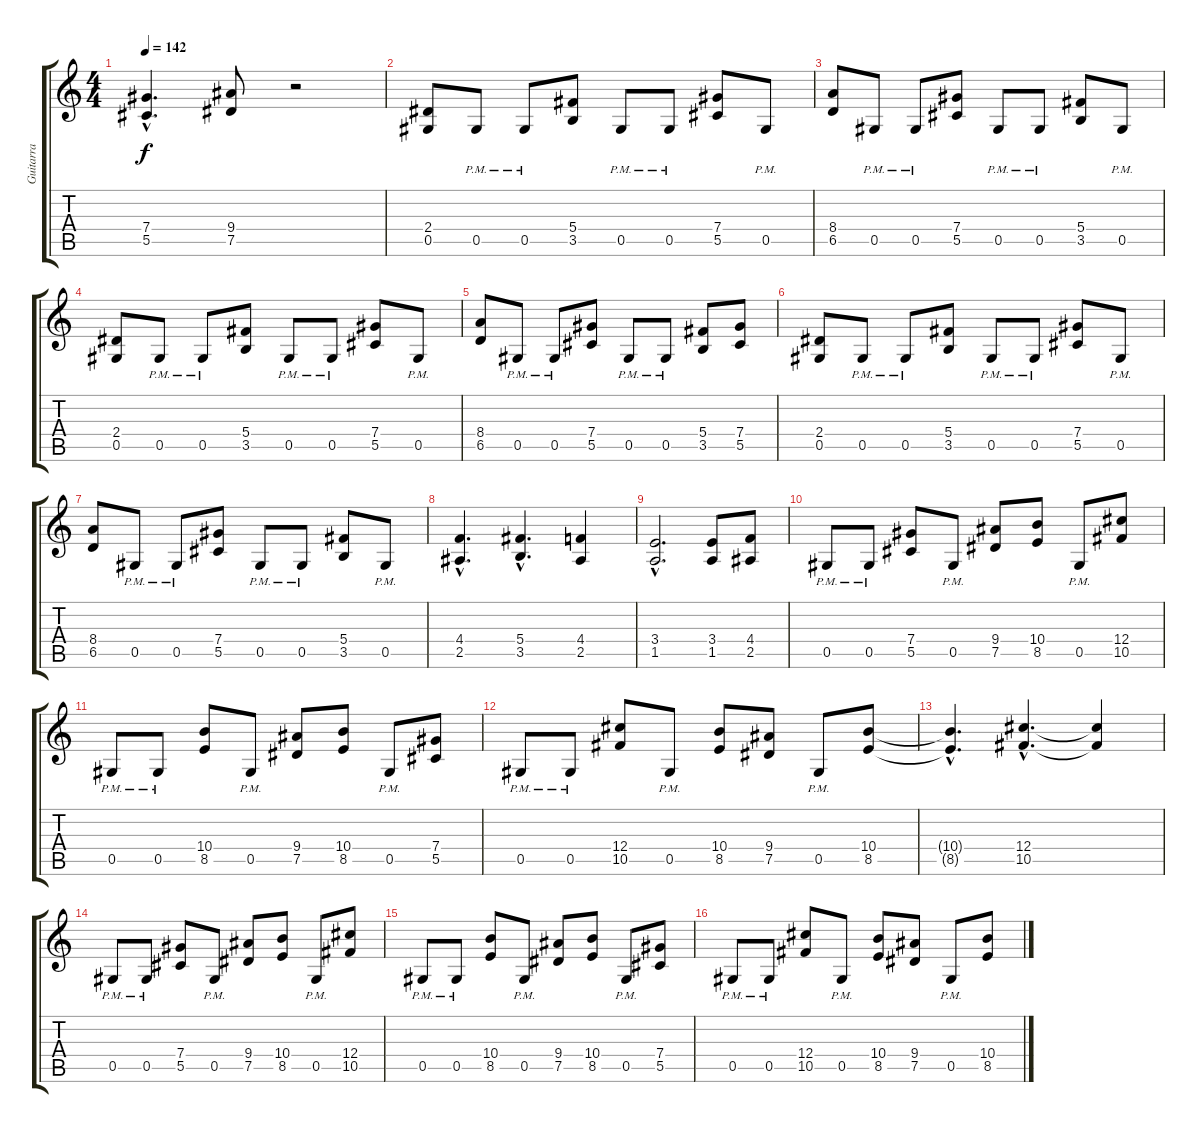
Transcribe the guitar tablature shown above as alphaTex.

\track ("Guitarra" "Guitarra") {instrument distortionguitar}
\staff {score tabs}
\tuning (Eb4 Bb3 Gb3 Db3 Ab2 Eb2) {hide}
\ts (4 4)
\tempo 142
\clef g2
\ks c
(7.4{hac t} 5.5{hac t}).4{d dy f} (9.4 7.5).8 r.2 |
(2.4 0.5).8 0.5{pm}.8 0.5{pm}.8 (5.4 3.5).8 0.5{pm}.8 0.5{pm}.8 (7.4 5.5).8 0.5{pm}.8 |
(8.4 6.5).8 0.5{pm}.8 0.5{pm}.8 (7.4 5.5).8 0.5{pm}.8 0.5{pm}.8 (5.4 3.5).8 0.5{pm}.8 |
(2.4 0.5).8 0.5{pm}.8 0.5{pm}.8 (5.4 3.5).8 0.5{pm}.8 0.5{pm}.8 (7.4 5.5).8 0.5{pm}.8 |
(8.4 6.5).8 0.5{pm}.8 0.5{pm}.8 (7.4 5.5).8 0.5{pm}.8 0.5{pm}.8 (5.4 3.5).8 (7.4 5.5).8 |
(2.4 0.5).8 0.5{pm}.8 0.5{pm}.8 (5.4 3.5).8 0.5{pm}.8 0.5{pm}.8 (7.4 5.5).8 0.5{pm}.8 |
(8.4 6.5).8 0.5{pm}.8 0.5{pm}.8 (7.4 5.5).8 0.5{pm}.8 0.5{pm}.8 (5.4 3.5).8 0.5{pm}.8 |
(4.4{hac} 2.5{hac}).4{d} (5.4{hac} 3.5{hac}).4{d} (4.4 2.5).4 |
(3.4{hac} 1.5{hac}).2{d} (3.4 1.5).8 (4.4 2.5).8 |
0.5{pm}.8 0.5{pm}.8 (7.4 5.5).8 0.5{pm}.8 (9.4 7.5).8 (10.4 8.5).8 0.5{pm}.8 (12.4 10.5).8 |
0.5{pm}.8 0.5{pm}.8 (10.4 8.5).8 0.5{pm}.8 (9.4 7.5).8 (10.4 8.5).8 0.5{pm}.8 (7.4 5.5).8 |
0.5{pm}.8 0.5{pm}.8 (12.4 10.5).8 0.5{pm}.8 (10.4 8.5).8 (9.4 7.5).8 0.5{pm}.8 (10.4 8.5).8 |
(10.4{hac t} 8.5{hac t}).4{d} (12.4{hac} 10.5{hac}).4{d} (12.4{t} 10.5{t}).4 |
0.5{pm}.8 0.5{pm}.8 (7.4 5.5).8 0.5{pm}.8 (9.4 7.5).8 (10.4 8.5).8 0.5{pm}.8 (12.4 10.5).8 |
0.5{pm}.8 0.5{pm}.8 (10.4 8.5).8 0.5{pm}.8 (9.4 7.5).8 (10.4 8.5).8 0.5{pm}.8 (7.4 5.5).8 |
0.5{pm}.8 0.5{pm}.8 (12.4 10.5).8 0.5{pm}.8 (10.4 8.5).8 (9.4 7.5).8 0.5{pm}.8 (10.4 8.5).8
